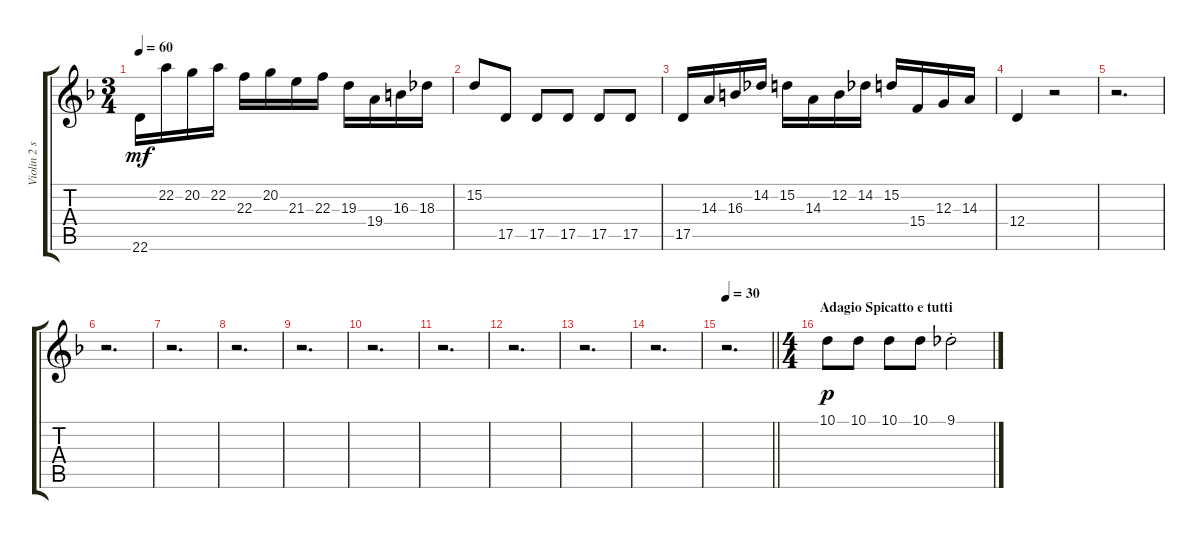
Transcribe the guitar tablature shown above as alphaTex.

\track ("Violin 2 solo" "Violin 2 s") {instrument violin}
\staff {score tabs}
\tuning (E4 B3 G3 D3 A2 E2) {hide}
\ts (3 4)
\tempo 60
\clef g2
\ks f
22.6.16{dy mf} 22.2.16 20.2.16 22.2.16 22.3.16 20.2.16 21.3.16 22.3.16 19.3.16 19.4.16 16.3.16 18.3.16 |
15.2.8 17.5.8 17.5.8 17.5.8 17.5.8 17.5.8 |
17.5.16 14.3.16 16.3.16 14.2.16 15.2.16 14.3.16 12.2.16 14.2.16 15.2.16 15.4.16 12.3.16 14.3.16 |
12.4.4 r.2 |
r.2{d} |
r.2{d} |
r.2{d} |
r.2{d} |
r.2{d} |
r.2{d} |
r.2{d} |
r.2{d} |
r.2{d} |
r.2{d} |
\tempo 30
\barLineRight lightlight
r.2{d} |
\ts (4 4)
\section ("" "Adagio Spicatto e tutti")
10.1.8{dy p} 10.1.8 10.1.8 10.1.8 9.1{st}.2
